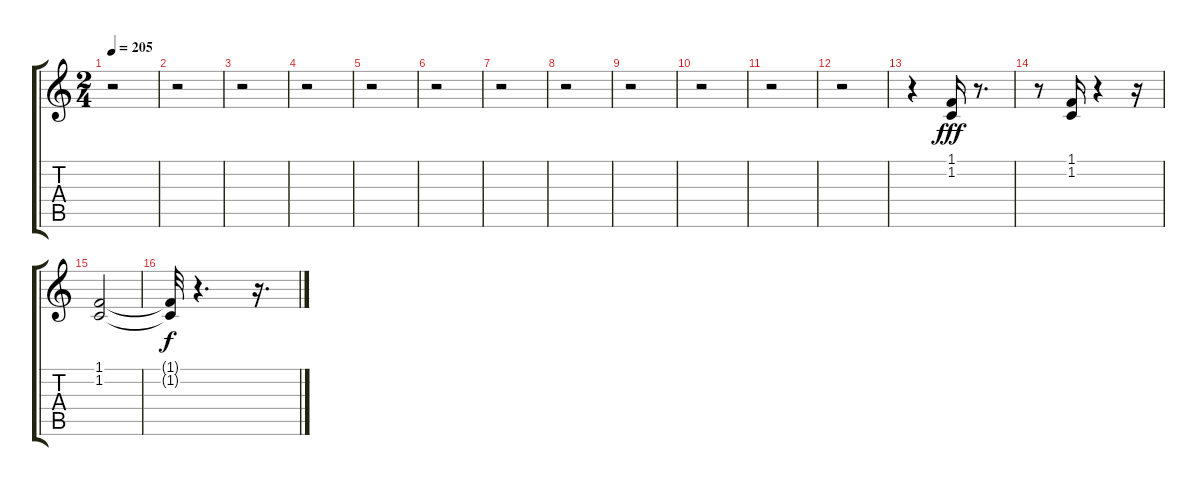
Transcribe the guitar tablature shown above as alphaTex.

\track "" {instrument altosax}
\staff {score tabs}
\tuning (E4 B3 G3 D3 A2 E2) {hide}
\ts (2 4)
\tempo 205
\clef g2
\ks c
r.2{dy f} |
r.2 |
r.2 |
r.2 |
r.2 |
r.2 |
r.2 |
r.2 |
r.2 |
r.2 |
r.2 |
r.2 |
r.4 (1.1 1.2).16{dy fff} r.8{d} |
r.8 (1.1 1.2).16 r.4 r.16 |
(1.1 1.2).2 |
(1.1{t} 1.2{t}).32{dy f} r.4{d} r.16{d}
